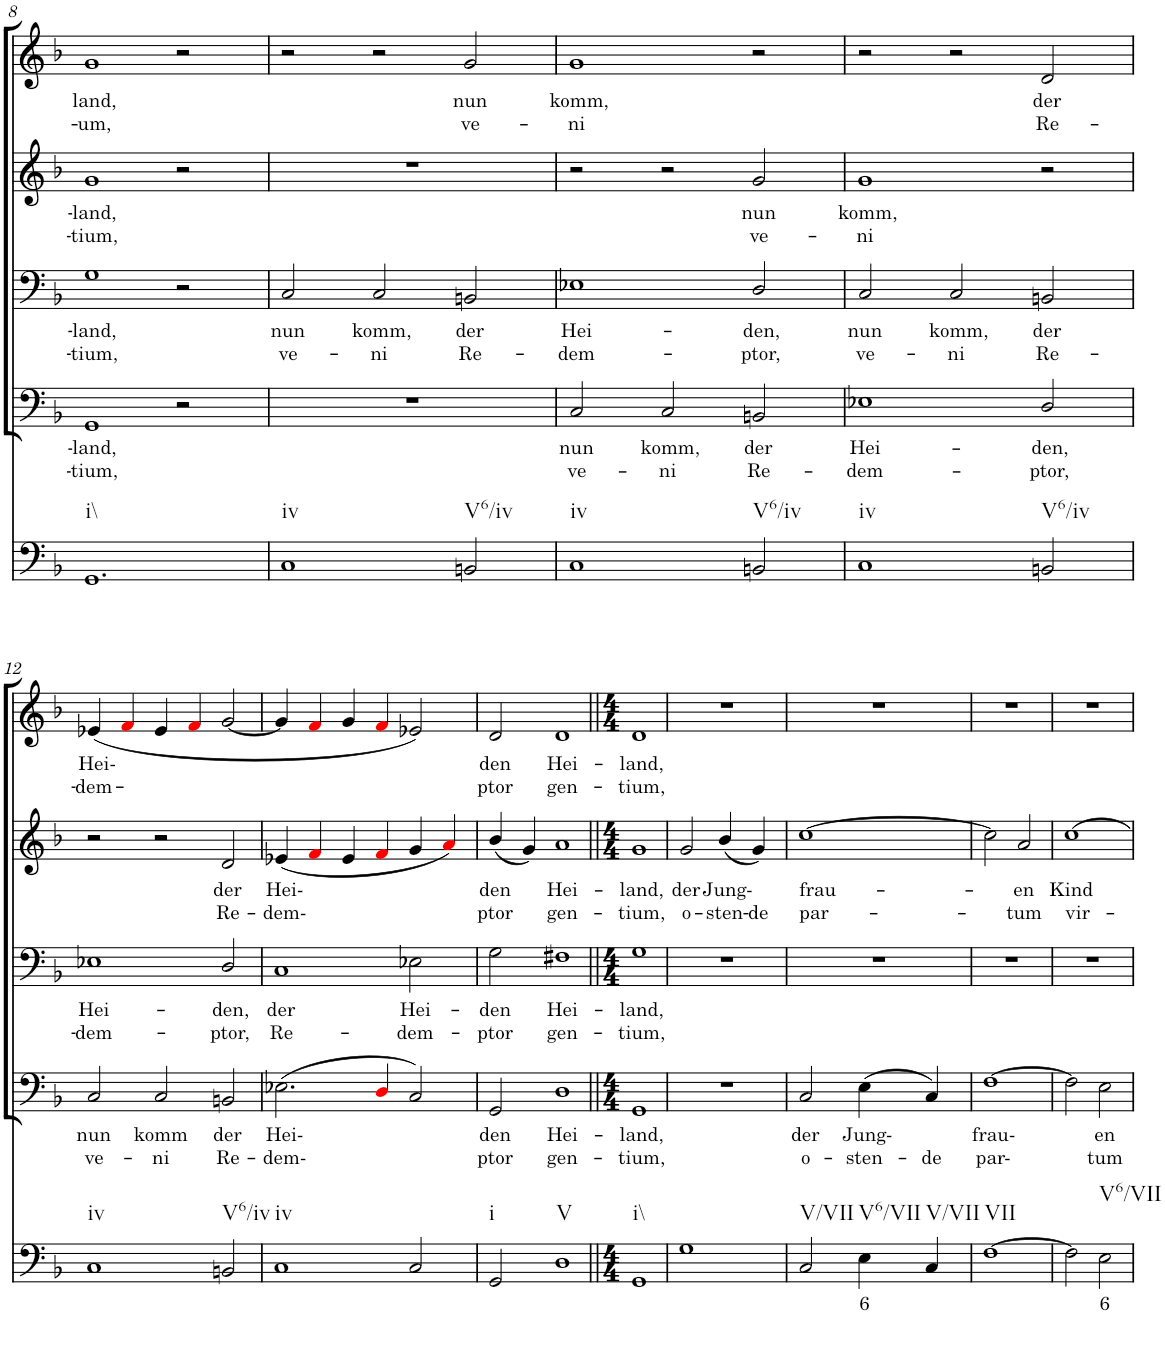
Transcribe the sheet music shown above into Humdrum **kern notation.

**kern	**text	**kern	**text	**text	**kern	**text	**text	**kern	**text	**text	**kern	**text	**text
*part5	*part5	*part4	*part4	*part4	*part3	*part3	*part3	*part2	*part2	*part2	*part1	*part1	*part1
*staff5	*staff5	*staff4	*staff4	*staff4	*staff3	*staff3	*staff3	*staff2	*staff2	*staff2	*staff1	*staff1	*staff1
*I"Continuo	*	*I"Bass II	*	*	*I"Bass I	*	*	*I"Soprano II	*	*	*I"Soprano I	*	*
!!LO:PB:g=z
*clefF4	*	*clefF4	*	*	*clefF4	*	*	*clefG2	*	*	*clefG2	*	*
*k[b-]	*	*k[b-]	*	*	*k[b-]	*	*	*k[b-]	*	*	*k[b-]	*	*
*M3/2	*	*M3/2	*	*	*M3/2	*	*	*M3/2	*	*	*M3/2	*	*
=8	=8	=8	=8	=8	=8	=8	=8	=8	=8	=8	=8	=8	=8
!LO:TX:b:t=i\\	!	!	!	!	!	!	!	!	!	!	!	!	!
!	!	!	!LO:LY:b	!LO:LY:b	!	!LO:LY:b	!LO:LY:b	!	!LO:LY:b	!LO:LY:b	!	!LO:LY:b	!LO:LY:b
1.GG	.	1GG	land,	tium,	1G	land,	tium,	1g	land,	tium,	1g	land,	um,
.	.	2r	.	.	2r	.	.	2r	.	.	2r	.	.
=9	=9	=9	=9	=9	=9	=9	=9	=9	=9	=9	=9	=9	=9
!LO:TX:b:t=iv	!	!	!	!	!	!	!	!	!	!	!	!	!
!	!	!	!	!	!	!LO:LY:b	!LO:LY:b	!	!	!	!	!	!
1C	.	1.r	.	.	2C/	nun	ve-	1.r	.	.	2r	.	.
!	!	!	!	!	!	!LO:LY:b	!LO:LY:b	!	!	!	!	!	!
.	.	.	.	.	2C/	komm,	ni	.	.	.	2r	.	.
!LO:TX:b:t=V6/iv	!	!	!	!	!	!	!	!	!	!	!	!	!
!	!	!	!	!	!	!LO:LY:b	!LO:LY:b	!	!	!	!	!LO:LY:b	!LO:LY:b
2BBn/	.	.	.	.	2BBn/	der	Re-	.	.	.	2g/	nun	ve-
=10	=10	=10	=10	=10	=10	=10	=10	=10	=10	=10	=10	=10	=10
!LO:TX:b:t=iv	!	!	!	!	!	!	!	!	!	!	!	!	!
!	!	!	!LO:LY:b	!LO:LY:b	!	!LO:LY:b	!LO:LY:b	!	!	!	!	!LO:LY:b	!LO:LY:b
1C	.	2C/	nun	ve-	1E-X	Hei-	dem-	2r	.	.	1g	komm,	ni
!	!	!	!LO:LY:b	!LO:LY:b	!	!	!	!	!	!	!	!	!
.	.	2C/	komm,	ni	.	.	.	2r	.	.	.	.	.
!LO:TX:b:t=V6/iv	!	!	!	!	!	!	!	!	!	!	!	!	!
!	!	!	!LO:LY:b	!LO:LY:b	!	!LO:LY:b	!LO:LY:b	!	!LO:LY:b	!LO:LY:b	!	!	!
2BBn/	.	2BBn/	der	Re-	2D/	den,	ptor,	2g/	nun	ve-	2r	.	.
=11	=11	=11	=11	=11	=11	=11	=11	=11	=11	=11	=11	=11	=11
!LO:TX:b:t=iv	!	!	!	!	!	!	!	!	!	!	!	!	!
!	!	!	!LO:LY:b	!LO:LY:b	!	!LO:LY:b	!LO:LY:b	!	!LO:LY:b	!LO:LY:b	!	!	!
1C	.	1E-X	Hei-	dem-	2C/	nun	ve-	1g	komm,	ni	2r	.	.
!	!	!	!	!	!	!LO:LY:b	!LO:LY:b	!	!	!	!	!	!
.	.	.	.	.	2C/	komm,	ni	.	.	.	2r	.	.
!LO:TX:b:t=V6/iv	!	!	!	!	!	!	!	!	!	!	!	!	!
!	!	!	!LO:LY:b	!LO:LY:b	!	!LO:LY:b	!LO:LY:b	!	!	!	!	!LO:LY:b	!LO:LY:b
2BBn/	.	2D/	den,	ptor,	2BBn/	der	Re-	2r	.	.	2d/	der	Re-
!!LO:LB:g=z
=12	=12	=12	=12	=12	=12	=12	=12	=12	=12	=12	=12	=12	=12
!LO:TX:b:t=iv	!	!	!	!	!	!	!	!	!	!	!	!	!
!	!	!	!LO:LY:b	!LO:LY:b	!	!LO:LY:b	!LO:LY:b	!	!	!	!	!LO:LY:b	!LO:LY:b
1C	.	2C/	nun	ve-	1E-X	Hei-	dem-	2r	.	.	(4e-X/	Hei-	dem-
.	.	.	.	.	.	.	.	.	.	.	4fi/	.	.
!	!	!	!LO:LY:b	!LO:LY:b	!	!	!	!	!	!	!	!	!
.	.	2C/	komm	ni	.	.	.	2r	.	.	4e-/	.	.
.	.	.	.	.	.	.	.	.	.	.	4fi/	.	.
!LO:TX:b:t=V6/iv	!	!	!	!	!	!	!	!	!	!	!	!	!
!	!	!	!LO:LY:b	!LO:LY:b	!	!LO:LY:b	!LO:LY:b	!	!LO:LY:b	!LO:LY:b	!	!	!
2BBn/	.	2BBn/	der	Re-	2D/	den,	ptor,	2d/	der	Re-	[2g/	.	.
=13	=13	=13	=13	=13	=13	=13	=13	=13	=13	=13	=13	=13	=13
!LO:TX:b:t=iv	!	!	!	!	!	!	!	!	!	!	!	!	!
!	!	!	!LO:LY:b	!LO:LY:b	!	!LO:LY:b	!LO:LY:b	!	!LO:LY:b	!LO:LY:b	!	!	!
1C	.	(2.E-X\	Hei-	dem-	1C	der	Re-	(4e-X/	Hei-	dem-	4g/]	.	.
.	.	.	.	.	.	.	.	4fi/	.	.	4fi/	.	.
.	.	.	.	.	.	.	.	4e-/	.	.	4g/	.	.
.	.	4Di/	.	.	.	.	.	4fi/	.	.	4fi/	.	.
!	!	!	!	!	!	!LO:LY:b	!LO:LY:b	!	!	!	!	!	!
2C/	.	2C/)	.	.	2E-X\	Hei-	dem-	4g/	.	.	2e-X/)	.	.
.	.	.	.	.	.	.	.	4ai/)	.	.	.	.	.
=14	=14	=14	=14	=14	=14	=14	=14	=14	=14	=14	=14	=14	=14
!LO:TX:b:t=i	!	!	!	!	!	!	!	!	!	!	!	!	!
!	!	!	!LO:LY:b	!LO:LY:b	!	!LO:LY:b	!LO:LY:b	!	!LO:LY:b	!LO:LY:b	!	!LO:LY:b	!LO:LY:b
2GG/	.	2GG/	den	ptor	2G\	den	ptor	(4b-/	den	ptor	2d/	den	ptor
.	.	.	.	.	.	.	.	4g/)	.	.	.	.	.
!LO:TX:b:t=V	!	!	!	!	!	!	!	!	!	!	!	!	!
!	!	!	!LO:LY:b	!LO:LY:b	!	!LO:LY:b	!LO:LY:b	!	!LO:LY:b	!LO:LY:b	!	!LO:LY:b	!LO:LY:b
1D	.	1D	Hei-	gen-	1F#X	Hei-	gen-	1a	Hei-	gen-	1d	Hei-	gen-
=15||	=15||	=15||	=15||	=15||	=15||	=15||	=15||	=15||	=15||	=15||	=15||	=15||	=15||
*M4/4	*	*M4/4	*	*	*M4/4	*	*	*M4/4	*	*	*M4/4	*	*
!LO:TX:b:t=i\\	!	!	!	!	!	!	!	!	!	!	!	!	!
!	!	!	!LO:LY:b	!LO:LY:b	!	!LO:LY:b	!LO:LY:b	!	!LO:LY:b	!LO:LY:b	!	!LO:LY:b	!LO:LY:b
1GG	.	1GG	land,	tium,	1G	land,	tium,	1g	land,	tium,	1d	land,	tium,
=16	=16	=16	=16	=16	=16	=16	=16	=16	=16	=16	=16	=16	=16
!	!	!	!	!	!	!	!	!	!LO:LY:b	!LO:LY:b	!	!	!
1G	.	1r	.	.	1r	.	.	2g/	der	o-	1r	.	.
!	!	!	!	!	!	!	!	!	!LO:LY:b	!LO:LY:b	!	!	!
.	.	.	.	.	.	.	.	(4b-/	Jung-	sten-	.	.	.
!	!	!	!	!	!	!	!	!	!	!LO:LY:b	!	!	!
.	.	.	.	.	.	.	.	4g/)	.	de	.	.	.
=17	=17	=17	=17	=17	=17	=17	=17	=17	=17	=17	=17	=17	=17
!LO:TX:b:t=V/VII	!	!	!	!	!	!	!	!	!	!	!	!	!
!	!	!	!LO:LY:b	!LO:LY:b	!	!	!	!	!LO:LY:b	!LO:LY:b	!	!	!
2C/	.	2C/	der	o-	1r	.	.	[1cc	frau-	par-	1r	.	.
!LO:TX:b:t=V6/VII	!	!	!	!	!	!	!	!	!	!	!	!	!
!	!LO:LY:b	!	!LO:LY:b	!LO:LY:b	!	!	!	!	!	!	!	!	!
4E\	6	(4E\	Jung-	sten-	.	.	.	.	.	.	.	.	.
!LO:TX:b:t=V/VII	!	!	!	!	!	!	!	!	!	!	!	!	!
!	!	!	!	!LO:LY:b	!	!	!	!	!	!	!	!	!
4C/	.	4C/)	.	de	.	.	.	.	.	.	.	.	.
=18	=18	=18	=18	=18	=18	=18	=18	=18	=18	=18	=18	=18	=18
!LO:TX:b:t=VII	!	!	!	!	!	!	!	!	!	!	!	!	!
!	!	!	!LO:LY:b	!LO:LY:b	!	!	!	!	!	!	!	!	!
[1F	.	[1F	frau-	par-	1r	.	.	2cc\]	.	.	1r	.	.
!	!	!	!	!	!	!	!	!	!LO:LY:b	!LO:LY:b	!	!	!
.	.	.	.	.	.	.	.	2a/	en	tum	.	.	.
=19	=19	=19	=19	=19	=19	=19	=19	=19	=19	=19	=19	=19	=19
!	!	!	!	!	!	!	!	!	!LO:LY:b	!LO:LY:b	!	!	!
2F\]	.	2F\]	.	.	1r	.	.	[1cc	Kind	vir-	1r	.	.
!LO:TX:b:t=V6/VII	!	!	!	!	!	!	!	!	!	!	!	!	!
!	!LO:LY:b	!	!LO:LY:b	!LO:LY:b	!	!	!	!	!	!	!	!	!
2E\	6	2E\	en	tum	.	.	.	.	.	.	.	.	.
=	=	=	=	=	=	=	=	=	=	=	=	=	=
*-	*-	*-	*-	*-	*-	*-	*-	*-	*-	*-	*-	*-	*-
